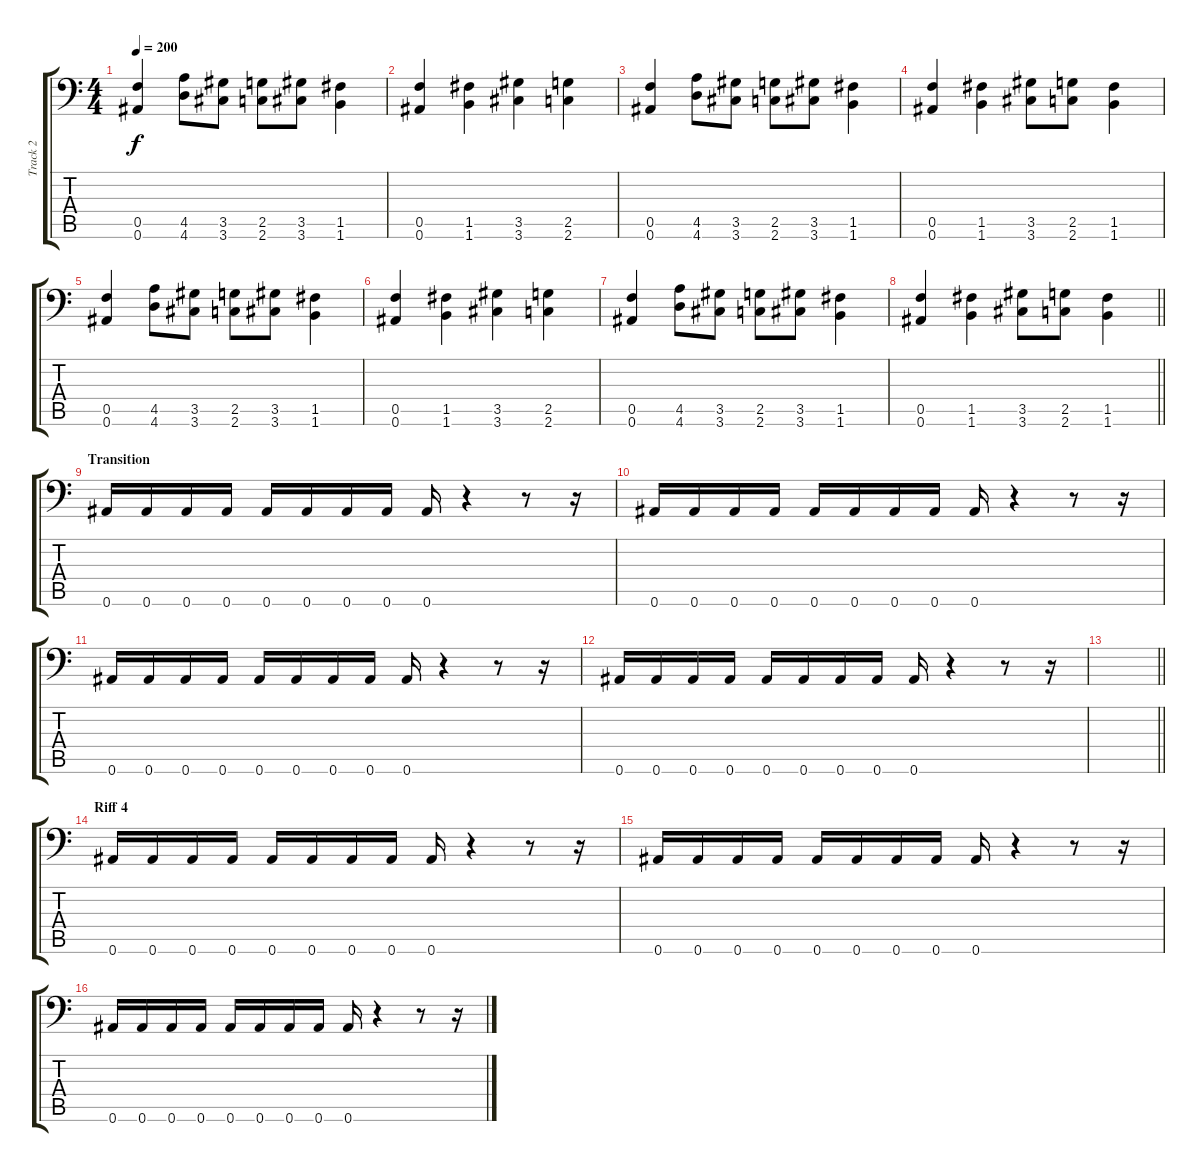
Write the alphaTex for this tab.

\track ("Track 2" "Track 2") {instrument distortionguitar}
\staff {score tabs}
\tuning (C4 G3 Eb3 Bb2 F2 Bb1) {hide}
\ts (4 4)
\tempo 200
\clef f4
\ks c
(0.5 0.6).4{dy f} (4.5 4.6).8 (3.5 3.6).8 (2.5 2.6).8 (3.5 3.6).8 (1.5 1.6).4 |
(0.5 0.6).4 (1.5 1.6).4 (3.5 3.6).4 (2.5 2.6).4 |
(0.5 0.6).4 (4.5 4.6).8 (3.5 3.6).8 (2.5 2.6).8 (3.5 3.6).8 (1.5 1.6).4 |
(0.5 0.6).4 (1.5 1.6).4 (3.5 3.6).8 (2.5 2.6).8 (1.5 1.6).4 |
(0.5 0.6).4 (4.5 4.6).8 (3.5 3.6).8 (2.5 2.6).8 (3.5 3.6).8 (1.5 1.6).4 |
(0.5 0.6).4 (1.5 1.6).4 (3.5 3.6).4 (2.5 2.6).4 |
(0.5 0.6).4 (4.5 4.6).8 (3.5 3.6).8 (2.5 2.6).8 (3.5 3.6).8 (1.5 1.6).4 |
\barLineRight lightlight
(0.5 0.6).4 (1.5 1.6).4 (3.5 3.6).8 (2.5 2.6).8 (1.5 1.6).4 |
\section ("" "Transition")
0.6.16 0.6.16 0.6.16 0.6.16 0.6.16 0.6.16 0.6.16 0.6.16 0.6.16 r.4 r.8 r.16 |
0.6.16 0.6.16 0.6.16 0.6.16 0.6.16 0.6.16 0.6.16 0.6.16 0.6.16 r.4 r.8 r.16 |
0.6.16 0.6.16 0.6.16 0.6.16 0.6.16 0.6.16 0.6.16 0.6.16 0.6.16 r.4 r.8 r.16 |
0.6.16 0.6.16 0.6.16 0.6.16 0.6.16 0.6.16 0.6.16 0.6.16 0.6.16 r.4 r.8 r.16 |
\barLineRight lightlight
|
\section ("" "Riff 4")
0.6.16 0.6.16 0.6.16 0.6.16 0.6.16 0.6.16 0.6.16 0.6.16 0.6.16 r.4 r.8 r.16 |
0.6.16 0.6.16 0.6.16 0.6.16 0.6.16 0.6.16 0.6.16 0.6.16 0.6.16 r.4 r.8 r.16 |
0.6.16 0.6.16 0.6.16 0.6.16 0.6.16 0.6.16 0.6.16 0.6.16 0.6.16 r.4 r.8 r.16
